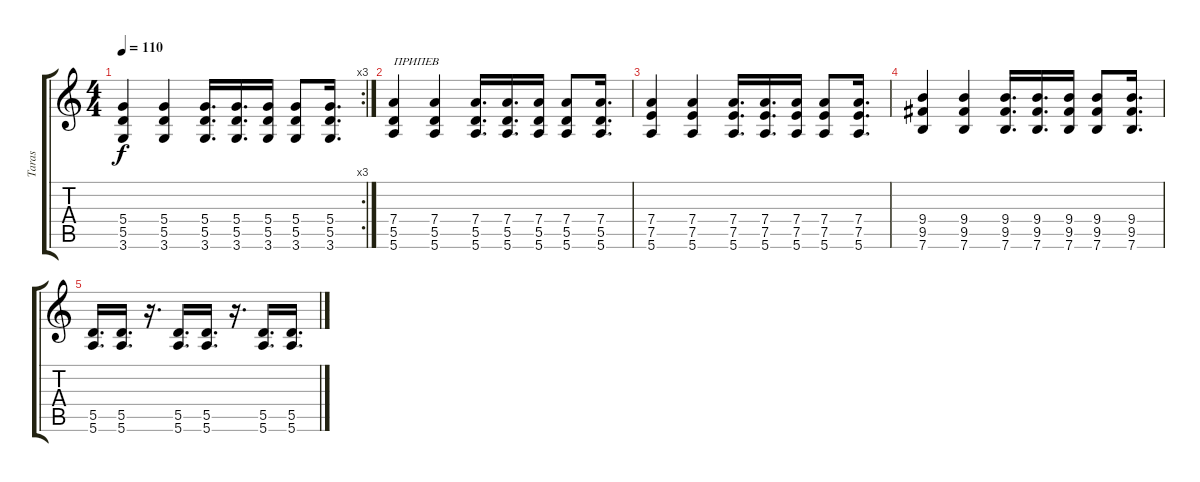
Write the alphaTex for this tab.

\track ("Taras" "Taras") {instrument overdrivenguitar}
\staff {score tabs}
\tuning (E4 B3 G3 D3 A2 E2) {hide}
\rc 3
\ts (4 4)
\tempo 110
\clef g2
\ks c
(5.4 5.5 3.6).4{dy f} (5.4 5.5 3.6).4 (5.4 5.5 3.6).16{d} (5.4 5.5 3.6).16{d} (5.4 5.5 3.6).16 (5.4 5.5 3.6).8 (5.4 5.5 3.6).16{d} |
(7.4 5.5 5.6).4{txt "ПРИПЕВ"} (7.4 5.5 5.6).4 (7.4 5.5 5.6).16{d} (7.4 5.5 5.6).16{d} (7.4 5.5 5.6).16 (7.4 5.5 5.6).8 (7.4 5.5 5.6).16{d} |
(7.4 7.5 5.6).4 (7.4 7.5 5.6).4 (7.4 7.5 5.6).16{d} (7.4 7.5 5.6).16{d} (7.4 7.5 5.6).16 (7.4 7.5 5.6).8 (7.4 7.5 5.6).16{d} |
(9.4 9.5 7.6).4 (9.4 9.5 7.6).4 (9.4 9.5 7.6).16{d} (9.4 9.5 7.6).16{d} (9.4 9.5 7.6).16 (9.4 9.5 7.6).8 (9.4 9.5 7.6).16{d} |
(5.5 5.6).16{d} (5.5 5.6).16{d} r.16{d} (5.5 5.6).16{d} (5.5 5.6).16{d} r.16{d} (5.5 5.6).16{d} (5.5 5.6).16{d}
